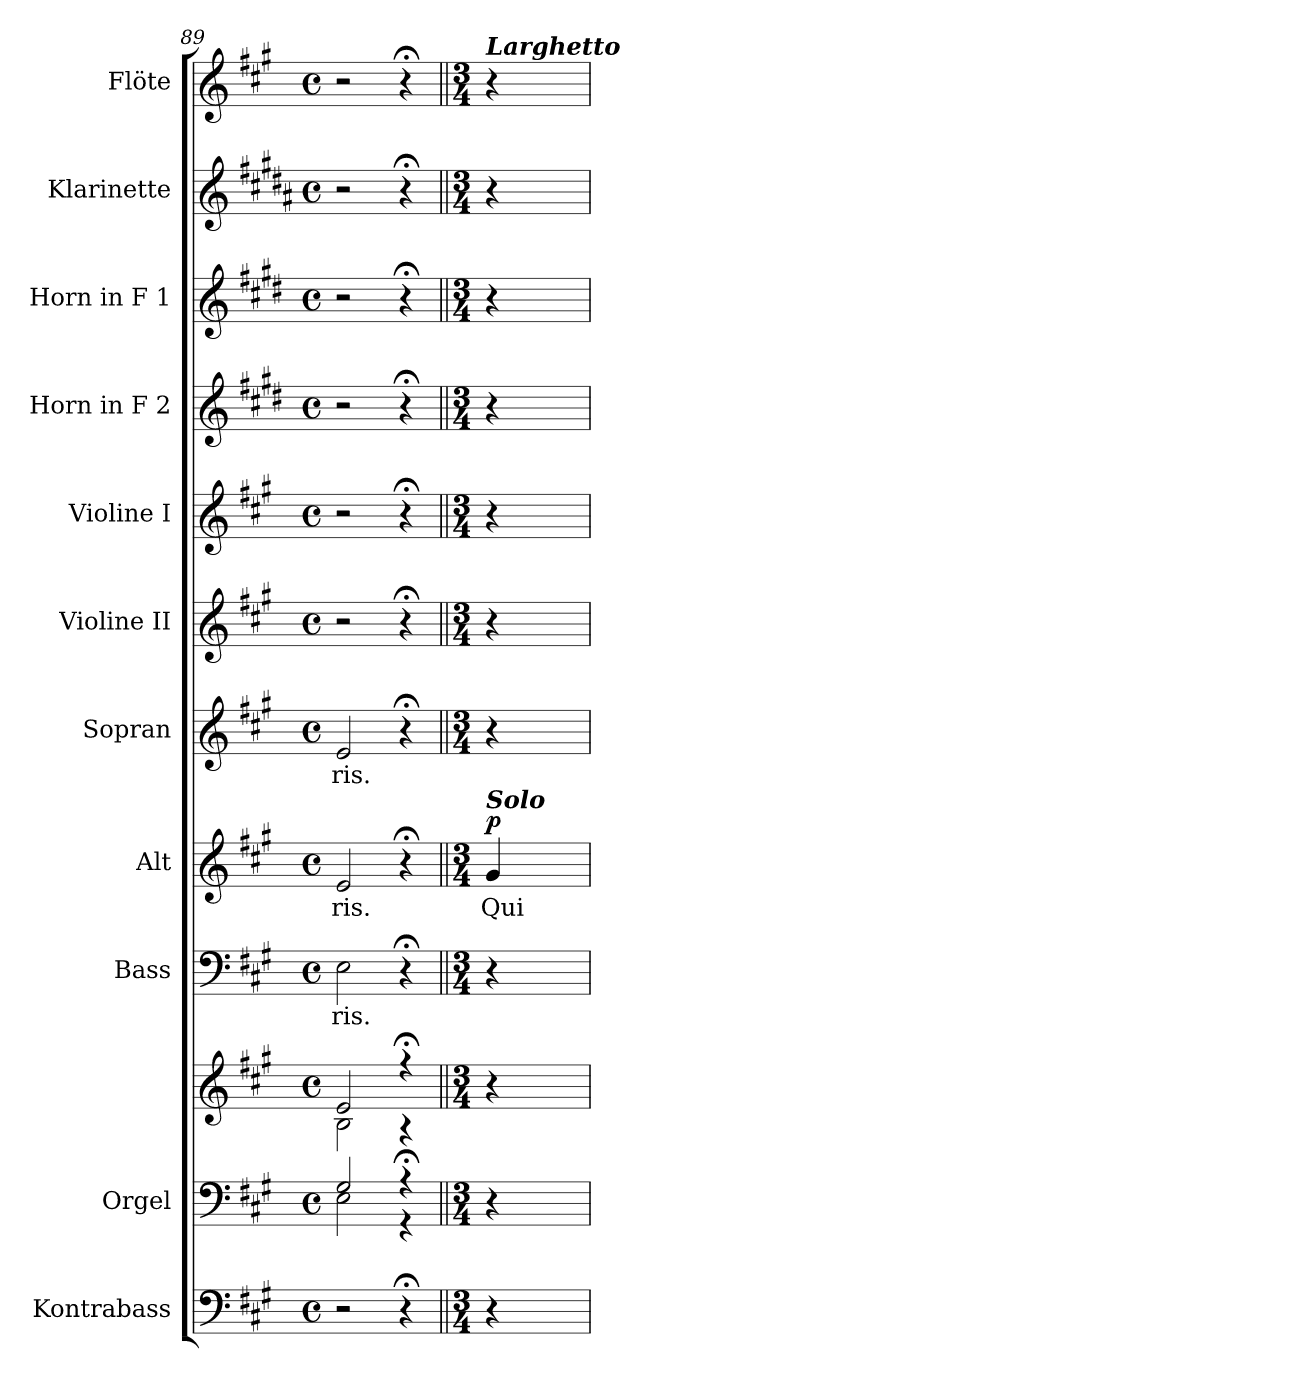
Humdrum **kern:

**kern	**kern	**kern	**kern	**text	**kern	**text	**dynam	**kern	**text	**kern	**kern	**kern	**kern	**kern	**kern
*part11	*part10	*part10	*part9	*part9	*part8	*part8	*part8	*part7	*part7	*part6	*part5	*part4	*part3	*part2	*part1
*staff12	*staff11	*staff10	*staff9	*staff9	*staff8	*staff8	*staff8	*staff7	*staff7	*staff6	*staff5	*staff4	*staff3	*staff2	*staff1
*I"Kontrabass	*I"Orgel	*	*I"Bass	*	*I"Alt	*	*	*I"Sopran	*	*I"Violine II	*I"Violine I	*I"Horn in F 2	*I"Horn in F 1	*I"Klarinette	*I"Flöte
*I'Kb.	*I'Org.	*	*I'B.	*	*I'A.	*	*	*I'S.	*	*I'Vl. II	*I'Vl. I	*	*	*I'Kl.	*I'Fl.
*clefF4	*clefF4	*clefG2	*clefF4	*	*clefG2	*	*	*clefG2	*	*clefG2	*clefG2	*clefG2	*clefG2	*clefG2	*clefG2
*ITrd7c12	*	*	*	*	*	*	*	*	*	*	*	*ITrd4c7	*ITrd4c7	*ITrd1c2	*
*k[f#c#g#]	*k[f#c#g#]	*k[f#c#g#]	*k[f#c#g#]	*	*k[f#c#g#]	*	*	*k[f#c#g#]	*	*k[f#c#g#]	*k[f#c#g#]	*k[f#c#g#]	*k[f#c#g#]	*k[f#c#g#]	*k[f#c#g#]
*A:	*A:	*A:	*A:	*	*A:	*	*	*A:	*	*A:	*A:	*A:	*A:	*A:	*A:
*M4/4	*M4/4	*M4/4	*M4/4	*	*M4/4	*	*	*M4/4	*	*M4/4	*M4/4	*M4/4	*M4/4	*M4/4	*M4/4
*met(c)	*met(c)	*met(c)	*met(c)	*	*met(c)	*	*	*met(c)	*	*met(c)	*met(c)	*met(c)	*met(c)	*met(c)	*met(c)
=89	=89	=89	=89	=89	=89	=89	=89	=89	=89	=89	=89	=89	=89	=89	=89
*	*^	*^	*	*	*	*	*	*	*	*	*	*	*	*	*
!	!	!	!	!	!	!LO:LY:b	!	!LO:LY:b	!	!	!LO:LY:b	!	!	!	!	!	!
2r	2G#/	2E\	2e/	2B\	2E\	-ris.	2e/	-ris.	.	2e/	-ris.	2r	2r	2r	2r	2r	2r
4r;<	4r;<	4r	4r;<	4r	4r;<	.	4r;<	.	.	4r;<	.	4r;<	4r;<	4r;<	4r;<	4r;<	4r;<
*	*v	*v	*	*	*	*	*	*	*	*	*	*	*	*	*	*	*
*	*	*v	*v	*	*	*	*	*	*	*	*	*	*	*	*	*
!!LO:PB:g=z
=90||	=90||	=90||	=90||	=90||	=90||	=90||	=90||	=90||	=90||	=90||	=90||	=90||	=90||	=90||	=90||
*M3/4	*M3/4	*M3/4	*M3/4	*	*M3/4	*	*	*M3/4	*	*M3/4	*M3/4	*M3/4	*M3/4	*M3/4	*M3/4
*	*^	*^	*	*	*	*	*	*	*	*	*	*	*	*	*
!	!	!	!	!	!	!	!	!	!	!	!	!	!	!	!	!	!LO:TX:a:Bi:t=Larghetto
!	!	!	!	!	!	!	!LO:TX:a:Bi:t=Solo	!	!	!	!	!	!	!	!	!	!
!	!	!	!	!	!	!	!	!LO:LY:b	!LO:DY:a	!	!	!	!	!	!	!	!
*	*v	*v	*	*	*	*	*	*	*	*	*	*	*	*	*	*	*
*	*	*v	*v	*	*	*	*	*	*	*	*	*	*	*	*	*
4r	4r	4r	4r	.	4g#/	Qui	p	4r	.	4r	4r	4r	4r	4r	4r
=	=	=	=	=	=	=	=	=	=	=	=	=	=	=	=
*-	*-	*-	*-	*-	*-	*-	*-	*-	*-	*-	*-	*-	*-	*-	*-
